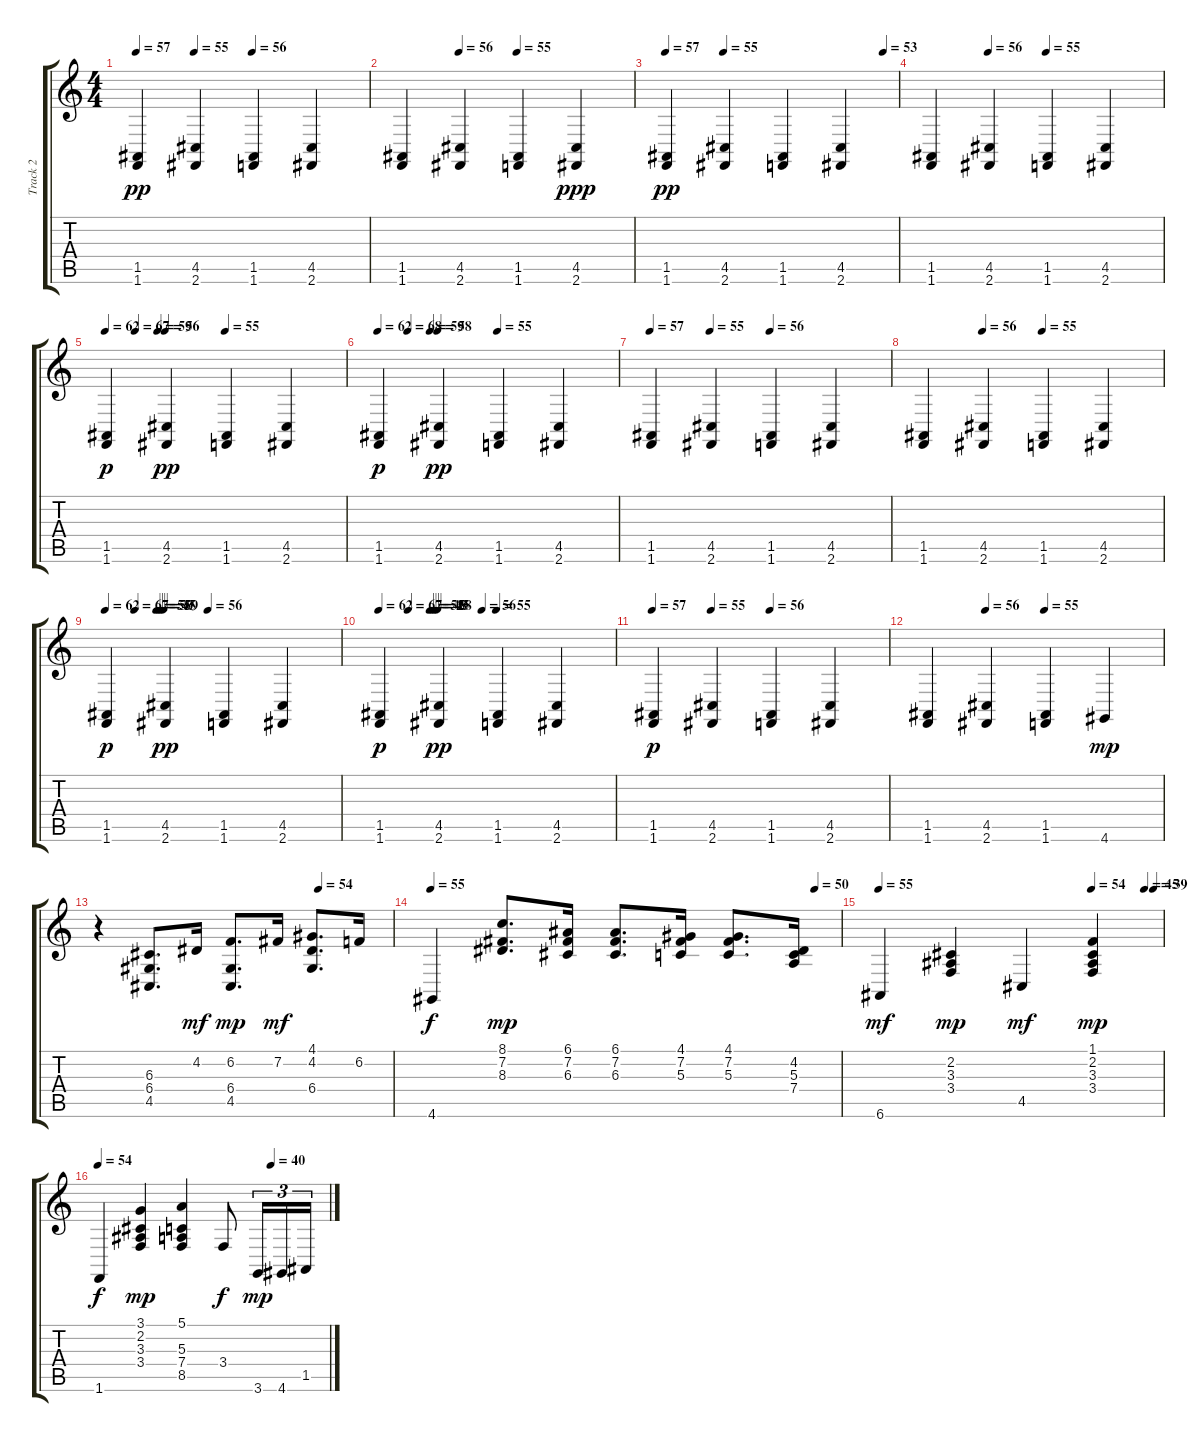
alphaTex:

\track ("Track 2" "Track 2") {instrument acousticgrandpiano}
\staff {score tabs}
\tuning (E4 B3 G3 D3 A2 E2) {hide}
\ts (4 4)
\tempo 57
\tempo (55 0.25)
\tempo (56 0.5)
\clef g2
\ks c
(1.5 1.6).4{dy pp} (4.5 2.6).4 (1.5 1.6).4 (4.5 2.6).4 |
\tempo (56 0.25)
\tempo (55 0.5)
(1.5 1.6).4 (4.5 2.6).4 (1.5 1.6).4 (4.5 2.6).4{dy ppp} |
\tempo 57
\tempo (55 0.25)
\tempo (53 0.9375)
(1.5 1.6).4{dy pp} (4.5 2.6).4 (1.5 1.6).4 (4.5 2.6).4 |
\tempo (56 0.25)
\tempo (55 0.5)
(1.5 1.6).4 (4.5 2.6).4 (1.5 1.6).4 (4.5 2.6).4 |
\tempo 62
\tempo (67 0.125)
\tempo (59 0.21875)
\tempo (56 0.25)
\tempo (55 0.5)
(1.5 1.6).4{dy p} (4.5 2.6).4{dy pp} (1.5 1.6).4 (4.5 2.6).4 |
\tempo 62
\tempo (68 0.125)
\tempo (59 0.21875)
\tempo (58 0.25)
\tempo (55 0.5)
(1.5 1.6).4{dy p} (4.5 2.6).4{dy pp} (1.5 1.6).4 (4.5 2.6).4 |
\tempo 57
\tempo (55 0.25)
\tempo (56 0.5)
(1.5 1.6).4 (4.5 2.6).4 (1.5 1.6).4 (4.5 2.6).4 |
\tempo (56 0.25)
\tempo (55 0.5)
(1.5 1.6).4 (4.5 2.6).4 (1.5 1.6).4 (4.5 2.6).4 |
\tempo 62
\tempo (67 0.125)
\tempo (55 0.21875)
\tempo (50 0.22916666666666666)
\tempo (45 0.23958333333333334)
\tempo (59 0.25)
\tempo (56 0.4375)
(1.5 1.6).4{dy p} (4.5 2.6).4{dy pp} (1.5 1.6).4 (4.5 2.6).4 |
\tempo 62
\tempo (67 0.125)
\tempo (52 0.21875)
\tempo (48 0.22916666666666666)
\tempo (45 0.23958333333333334)
\tempo (58 0.25)
\tempo (56 0.4375)
\tempo (55 0.5)
(1.5 1.6).4{dy p} (4.5 2.6).4{dy pp} (1.5 1.6).4 (4.5 2.6).4 |
\tempo 57
\tempo (55 0.25)
\tempo (56 0.5)
(1.5 1.6).4{dy p} (4.5 2.6).4 (1.5 1.6).4 (4.5 2.6).4 |
\tempo (56 0.25)
\tempo (55 0.5)
(1.5 1.6).4 (4.5 2.6).4 (1.5 1.6).4 4.6.4{dy mp} |
\tempo (54 0.75)
r.4 (6.3 6.4 4.5).8{d} 4.2.16{dy mf} (6.2 6.4 4.5).8{d dy mp} 7.2.16{dy mf} (4.1 4.2 6.4).8{d} 6.2.16 |
\tempo 55
\tempo (50 0.9375)
4.6.4{dy f} (8.1 7.2 8.3).8{d dy mp} (6.1 7.2 6.3).16 (6.1 7.2 6.3).8{d} (4.1 7.2 5.3).16 (4.1 7.2 5.3).8{d} (4.2 5.3 7.4).16 |
\tempo 55
\tempo (54 0.75)
\tempo (45 0.9375)
\tempo (39 0.96875)
6.6.4{dy mf} (2.2 3.3 3.4).4{dy mp} 4.5.4{dy mf} (1.1 2.2 3.3 3.4).4{dy mp} |
\tempo 54
\tempo (40 0.75)
1.6.4{dy f} (3.1 2.2 3.3 3.4).4{dy mp} (5.1 5.3 7.4 8.5).4 3.4.8{dy f} 3.6.16{tu (3 2) dy mp} 4.6.16{tu (3 2)} 1.5.16{tu (3 2)}
